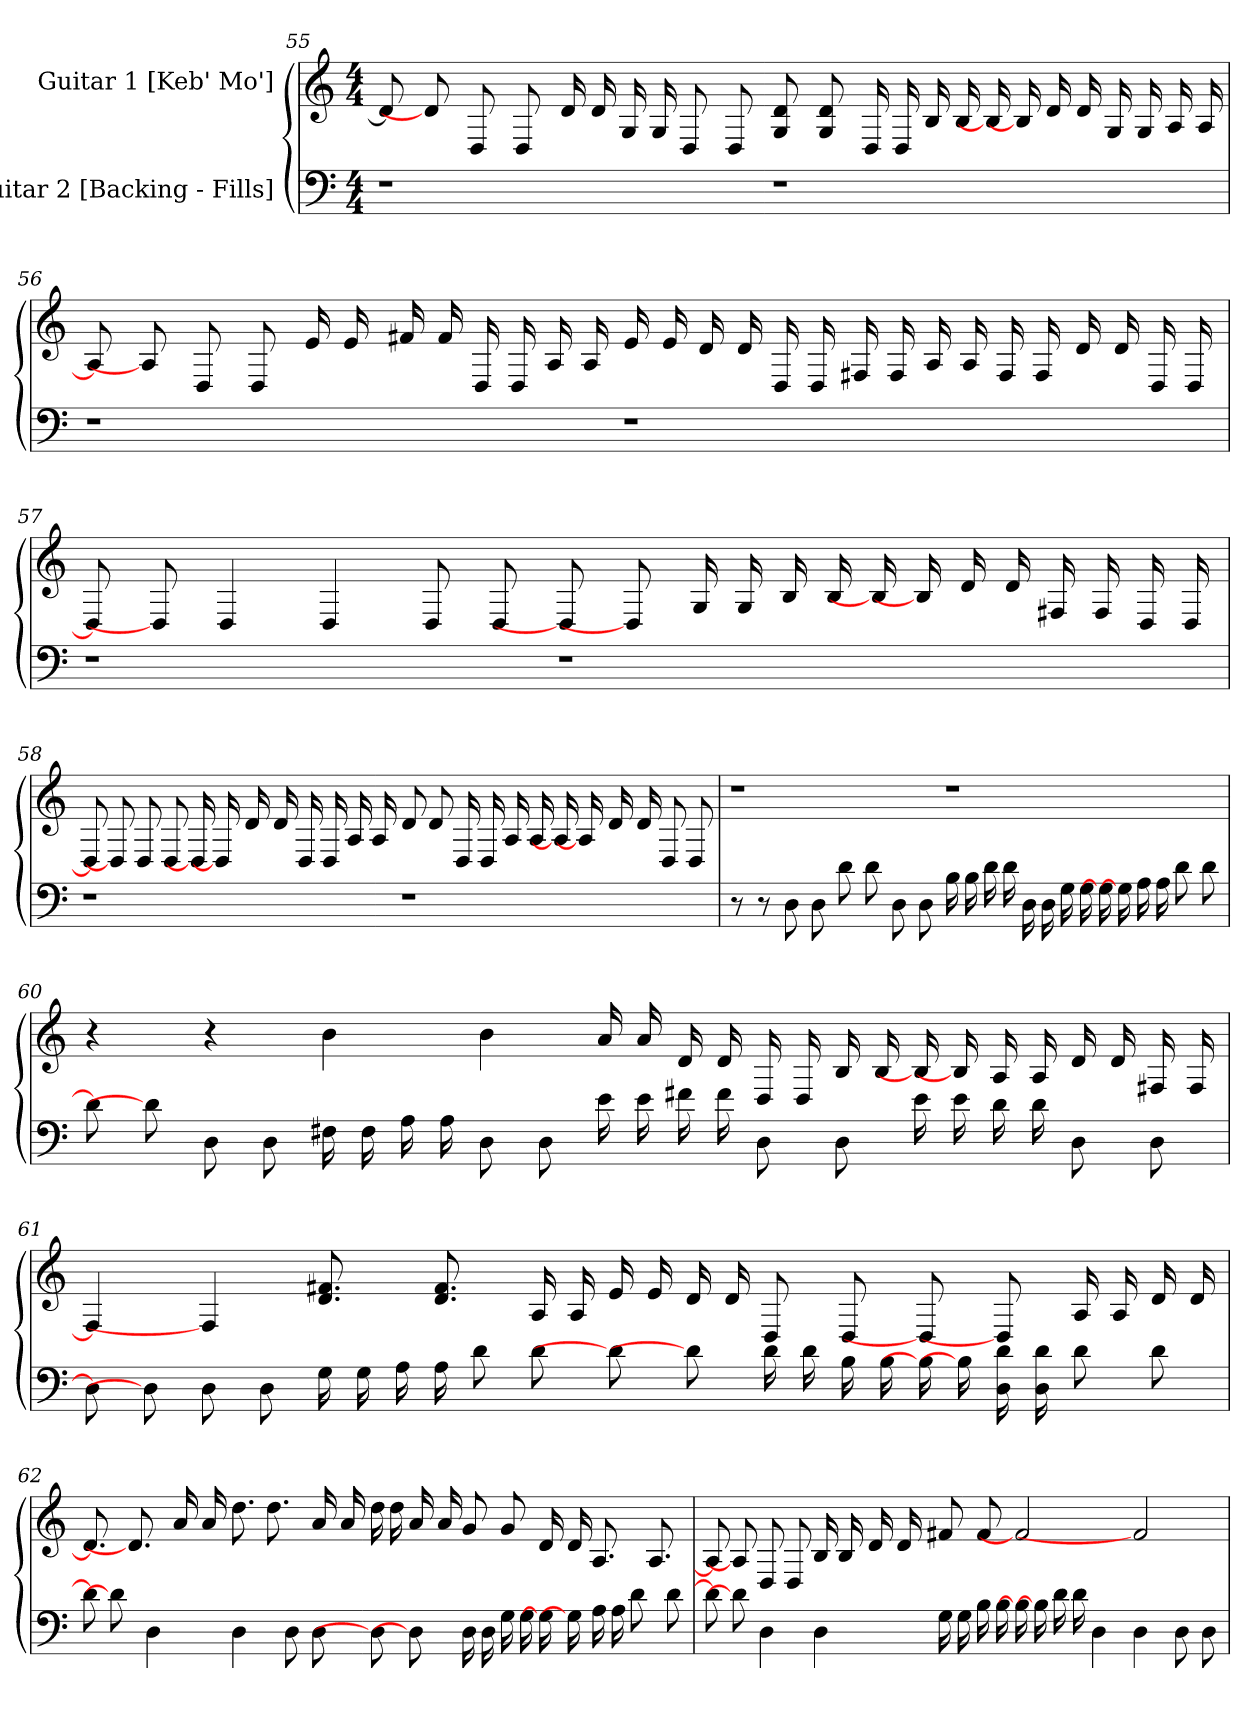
**kern	**kern
*part2	*part1
*staff2	*staff1
*I"Guitar 2 [Backing - Fills]	*I"Guitar 1 [Keb' Mo']
*	*
*k[]	*k[]
*M4/4	*M4/4
=55	=55
1r	8d]
.	8d]
.	8D
.	8D
.	16d
.	16d
.	16G
.	16G
.	8D
.	8D
1r	8d 8G
.	8d 8G
.	16D
.	16D
.	16B
.	16B
.	16B]
.	16B]
.	16d
.	16d
.	16G
.	16G
.	16A
.	16A
=56	=56
1r	8A]
.	8A]
.	8D
.	8D
.	16e
.	16e
.	16f#
.	16f#
.	16D
.	16D
.	16A
.	16A
1r	16e
.	16e
.	16d
.	16d
.	16D
.	16D
.	16F#
.	16F#
.	16A
.	16A
.	16F#
.	16F#
.	16d
.	16d
.	16D
.	16D
=57	=57
1r	8D]
.	8D]
.	4D
.	4D
.	8D
.	8D
1r	8D]
.	8D]
.	16G
.	16G
.	16B
.	16B
.	16B]
.	16B]
.	16d
.	16d
.	16F#
.	16F#
.	16D
.	16D
=58	=58
1r	8D]
.	8D]
.	8D
.	8D
.	16D]
.	16D]
.	16d
.	16d
.	16D
.	16D
.	16A
.	16A
1r	8d
.	8d
.	16D
.	16D
.	16A
.	16A
.	16A]
.	16A]
.	16d
.	16d
.	8D
.	8D
=59	=59
8r	1r
8r	.
8D	.
8D	.
8d	.
8d	.
8D	.
8D	.
16B	1r
16B	.
16d	.
16d	.
16D	.
16D	.
16G	.
16G	.
16G]	.
16G]	.
16A	.
16A	.
8d	.
8d	.
=60	=60
8d]	4r
8d]	.
8D	4r
8D	.
16F#	4b
16F#	.
16A	.
16A	.
8D	4b
8D	.
16e	16a
16e	16a
16f#	16d
16f#	16d
8D	16D
.	16D
8D	16B
.	16B
16e	16B]
16e	16B]
16d	16A
16d	16A
8D	16d
.	16d
8D	16F#
.	16F#
=61	=61
8D]	4F#]
8D]	.
8D	4F#]
8D	.
16G	8.f# 8.d
16G	.
16A	.
16A	8.f# 8.d
8d	.
8d	16A
.	16A
8d]	16e
.	16e
8d]	16d
.	16d
16d	8D
16d	.
16B	8D
16B	.
16B]	8D]
16B]	.
16d 16D	8D]
16d 16D	.
8d	16A
.	16A
8d	16d
.	16d
=62	=62
8d]	8.d]
8d]	.
.	8.d]
4D	.
.	16a
.	16a
4D	8.dd
.	8.dd
8D	.
8D	16a
.	16a
8D]	16dd
.	16dd
8D]	16a
.	16a
16D	8g
16D	.
16G	8g
16G	.
16G]	16d
16G]	16d
16A	8.A
16A	.
8d	.
.	8.A
8d	.
=63	=63
8d]	8A]
8d]	8A]
4D	8D
.	8D
4D	16B
.	16B
.	16d
.	16d
16G	8f#
16G	.
16B	8f#
16B	.
16B]	2f#]
16B]	.
16d	.
16d	.
4D	.
4D	2f#]
8D	.
8D	.
=	=
*-	*-
